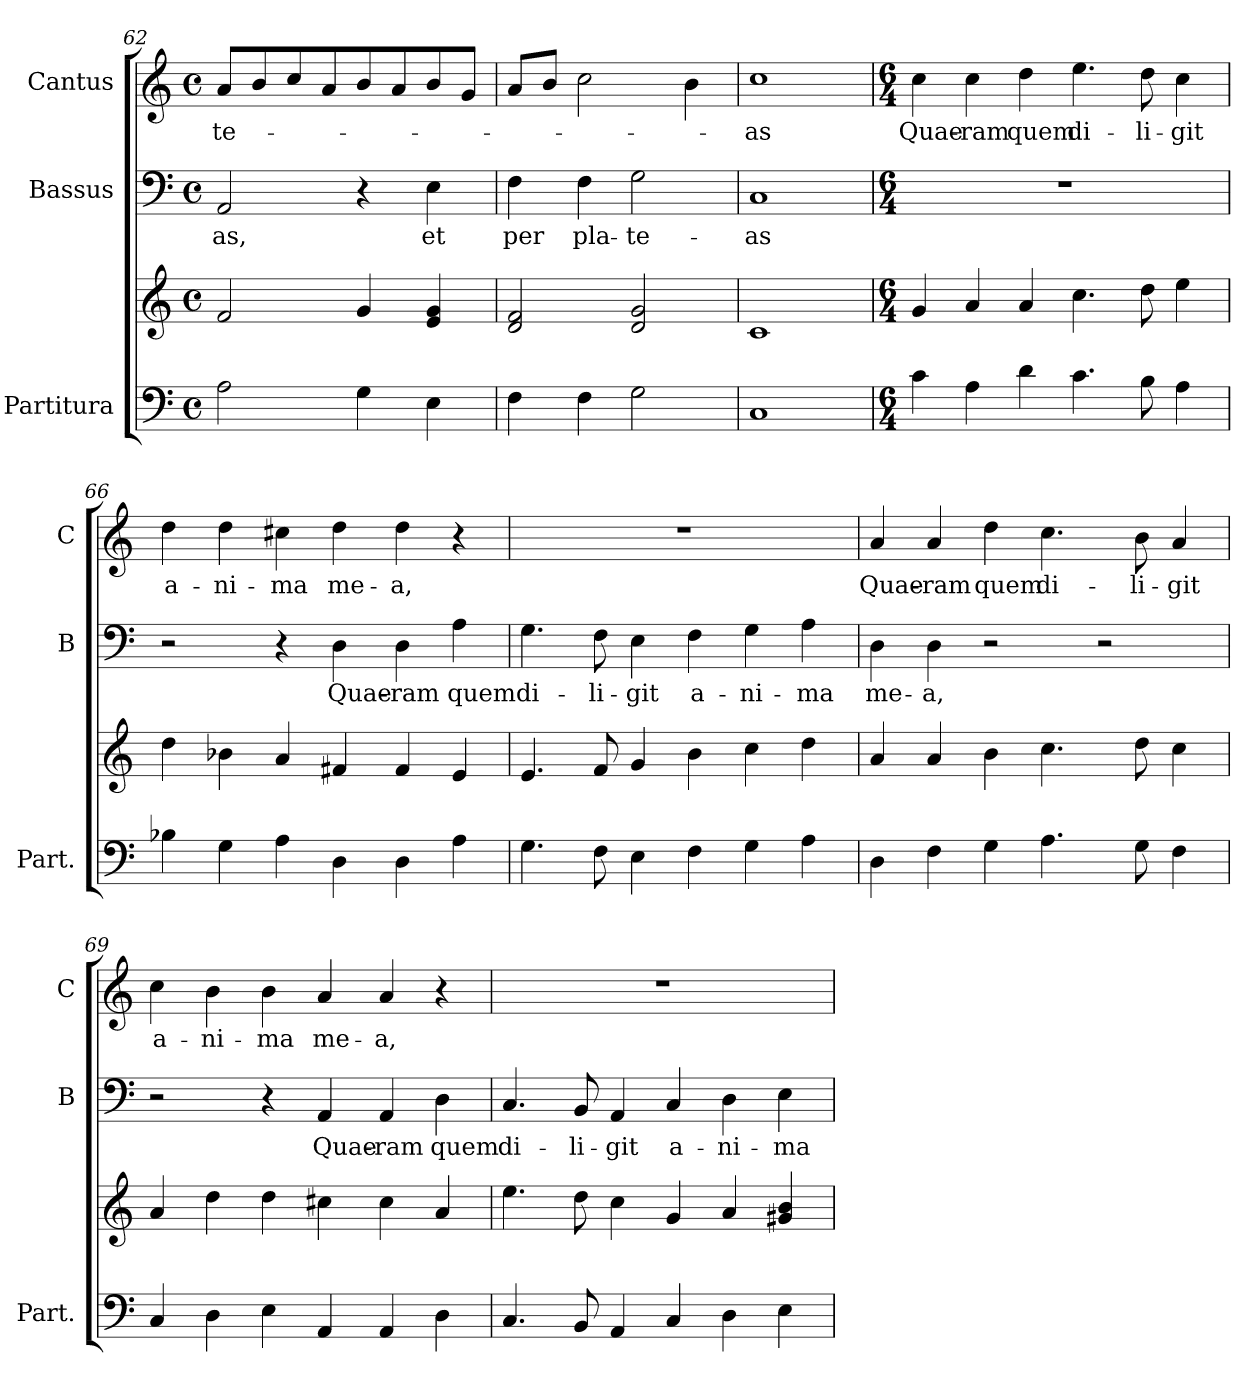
**kern	**kern	**kern	**text	**kern	**text
*part3	*part3	*part2	*part2	*part1	*part1
*staff4	*staff3	*staff2	*staff2	*staff1	*staff1
*I"Partitura	*	*I"Bassus	*	*I"Cantus	*
*I'Part.	*	*I'B	*	*I'C	*
*clefF4	*clefG2	*clefF4	*	*clefG2	*
*k[]	*k[]	*k[]	*	*k[]	*
*C:	*C:	*C:	*	*C:	*
*M4/4	*M4/4	*M4/4	*	*M4/4	*
*met(c)	*met(c)	*met(c)	*	*met(c)	*
=62	=62	=62	=62	=62	=62
!	!	!	!LO:LY:b	!	!
!	!	!	!	!	!LO:LY:b
2A\	2f!/	2AA/	-as,	8a/L	-te-
.	.	.	.	8b/	.
.	.	.	.	8cc/	.
.	.	.	.	8a/	.
4G\	4g!/	4r	.	8b/	.
.	.	.	.	8a/	.
!	!	!	!LO:LY:b	!	!
4E\	4e!/ 4g!/	4E\	et	8b/	.
.	.	.	.	8g/J	.
=63	=63	=63	=63	=63	=63
!	!	!	!LO:LY:b	!	!
4F\	2d!/ 2f!/	4F\	per	8a/L	.
.	.	.	.	8b/J	.
!	!	!	!LO:LY:b	!	!
4F\	.	4F\	pla-	2cc\	.
!	!	!	!LO:LY:b	!	!
2G\	2d!/ 2g!/	2G\	-te-	.	.
.	.	.	.	4b\	.
!!LO:LB:g=z
=64	=64	=64	=64	=64	=64
!	!	!	!LO:LY:b	!	!
!	!	!	!	!	!LO:LY:b
1C	1c!	1C	-as	1cc	-as
=65	=65	=65	=65	=65	=65
*M6/4	*M6/4	*M6/4	*	*M6/4	*
!	!	!	!	!	!LO:LY:b
4c\	4g!/	1.r	.	4cc\	Quae-
!	!	!	!	!	!LO:LY:b
4A\	4a!/	.	.	4cc\	-ram
!	!	!	!	!	!LO:LY:b
4d\	4a!/	.	.	4dd\	quem
!	!	!	!	!	!LO:LY:b
4.c\	4.cc!\	.	.	4.ee\	di-
!	!	!	!	!	!LO:LY:b
8B\	8dd!\	.	.	8dd\	-li-
!	!	!	!	!	!LO:LY:b
4A\	4ee!\	.	.	4cc\	-git
=66	=66	=66	=66	=66	=66
!	!	!	!	!	!LO:LY:b
4B-X\	4dd!\	2r	.	4dd\	a-
!	!	!	!	!	!LO:LY:b
4G\	4b-X!\	.	.	4dd\	-ni-
!	!	!	!	!	!LO:LY:b
4A\	4a!/	4r	.	4cc#X\	-ma
!	!	!	!LO:LY:b	!	!
!	!	!	!	!	!LO:LY:b
4D\	4f#X!/	4D\	Quae-	4dd\	me-
!	!	!	!LO:LY:b	!	!
!	!	!	!	!	!LO:LY:b
4D\	4f#!/	4D\	-ram	4dd\	-a,
!	!	!	!LO:LY:b	!	!
4A\	4e!/	4A\	quem	4r	.
=67	=67	=67	=67	=67	=67
!	!	!	!LO:LY:b	!	!
4.G\	4.e!/	4.G\	di-	1.r	.
!	!	!	!LO:LY:b	!	!
8F\	8f!/	8F\	-li-	.	.
!	!	!	!LO:LY:b	!	!
4E\	4g!/	4E\	-git	.	.
!	!	!	!LO:LY:b	!	!
4F\	4b!\	4F\	a-	.	.
!	!	!	!LO:LY:b	!	!
4G\	4cc!\	4G\	-ni-	.	.
!	!	!	!LO:LY:b	!	!
4A\	4dd!\	4A\	-ma	.	.
=68	=68	=68	=68	=68	=68
!	!	!	!LO:LY:b	!	!
!	!	!	!	!	!LO:LY:b
4D\	4a!/	4D\	me-	4a/	Quae-
!	!	!	!LO:LY:b	!	!
!	!	!	!	!	!LO:LY:b
4F\	4a!/	4D\	-a,	4a/	-ram
!	!	!	!	!	!LO:LY:b
4G\	4b!\	2r	.	4dd\	quem
!	!	!	!	!	!LO:LY:b
4.A\	4.cc!\	.	.	4.cc\	di-
.	.	2r	.	.	.
!	!	!	!	!	!LO:LY:b
8G\	8dd!\	.	.	8b\	-li-
!	!	!	!	!	!LO:LY:b
4F\	4cc!\	.	.	4a/	-git
!!LO:PB:g=z
=69	=69	=69	=69	=69	=69
!	!	!	!	!	!LO:LY:b
4C/	4a!/	2r	.	4cc\	a-
!	!	!	!	!	!LO:LY:b
4D\	4dd!\	.	.	4b\	-ni-
!	!	!	!	!	!LO:LY:b
4E\	4dd!\	4r	.	4b\	-ma
!	!	!	!LO:LY:b	!	!
!	!	!	!	!	!LO:LY:b
4AA/	4cc#X!\	4AA/	Quae-	4a/	me-
!	!	!	!LO:LY:b	!	!
!	!	!	!	!	!LO:LY:b
4AA/	4cc#!\	4AA/	-ram	4a/	-a,
!	!	!	!LO:LY:b	!	!
4D\	4a!/	4D\	quem	4r	.
=70	=70	=70	=70	=70	=70
!	!	!	!LO:LY:b	!	!
4.C/	4.ee!\	4.C/	di-	1.r	.
!	!	!	!LO:LY:b	!	!
8BB/	8dd!\	8BB/	-li-	.	.
!	!	!	!LO:LY:b	!	!
4AA/	4cc!\	4AA/	-git	.	.
!	!	!	!LO:LY:b	!	!
4C/	4g!/	4C/	a-	.	.
!	!	!	!LO:LY:b	!	!
4D\	4a!/	4D\	-ni-	.	.
!	!	!	!LO:LY:b	!	!
4E\	4g#X!/ 4b!/	4E\	-ma	.	.
=	=	=	=	=	=
*-	*-	*-	*-	*-	*-
